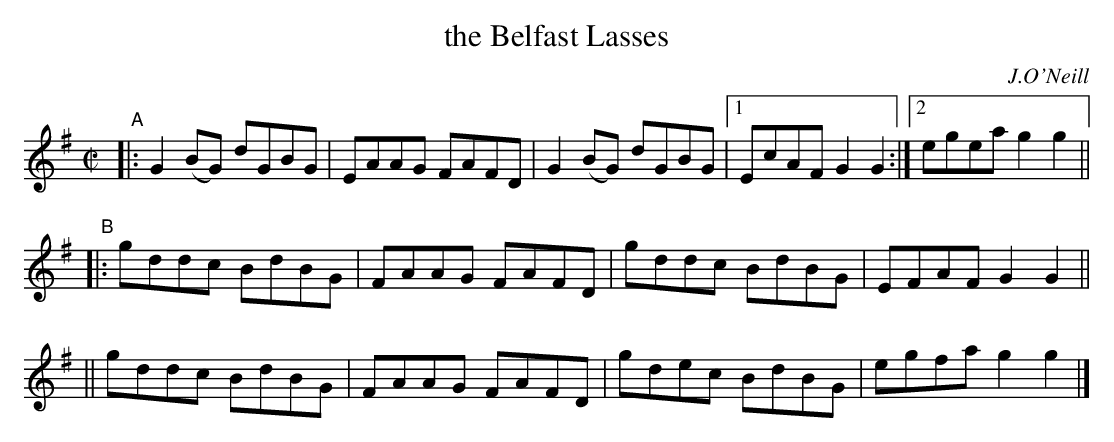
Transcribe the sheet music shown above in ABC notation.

X:1
T: the Belfast Lasses
O: J.O'Neill
M: C|
L: 1/8
K: G
"^A"|:\
G2(BG) dGBG | EAAG FAFD | G2(BG) dGBG |1 EcAF G2G2 :|2 egea g2g2 ||
"^B"\
|: gddc BdBG | FAAG FAFD | gddc BdBG | EFAF G2G2 ||
|| gddc BdBG | FAAG FAFD | gdec BdBG | egfa g2g2 |]
